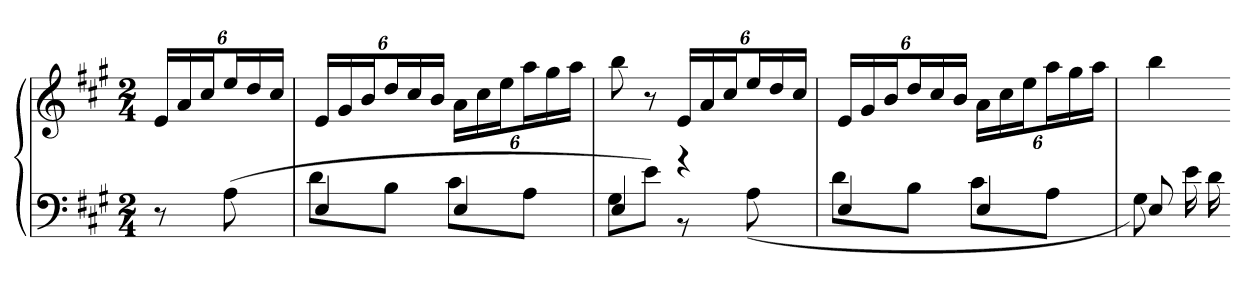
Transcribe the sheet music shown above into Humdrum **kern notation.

**kern	**kern
*part1	*part1
*staff2	*staff1
*clefF4	*clefG2
*k[f#c#g#]	*k[f#c#g#]
*A:	*A:
*M2/4	*M2/4
=	=
8r	24eLL
.	24a
.	24cc#J
(8A	24eeL
.	24dd
.	24cc#JJ
=58	=58
*^	*
4E	8dL	24eLL
.	.	24g#
.	.	24bJ
.	8BJ	24ddL
.	.	24cc#
.	.	24bJJ
4E	8c#L	24aLL
.	.	24cc#
.	.	24eeJ
.	8AJ	24aaL
.	.	24gg#
.	.	24aaJJ
=59	=59	=59
4E	8G#L	8bb
.	8eJ)	8r
4r	8r	24eLL
.	.	24a
.	.	24cc#J
.	(8A	24eeL
.	.	24dd
.	.	24cc#JJ
=60	=60	=60
4E	8dL	24eLL
.	.	24g#
.	.	24bJ
.	8BJ	24ddL
.	.	24cc#
.	.	24bJJ
4E	8c#L	24aLL
.	.	24cc#
.	.	24eeJ
.	8AJ	24aaL
.	.	24gg#
.	.	24aaJJ
=61	=61	=61
8E	8G#)	4bb
16e	8ryy	.
16d	.	.
*v	*v	*
=-	=-
*-	*-
